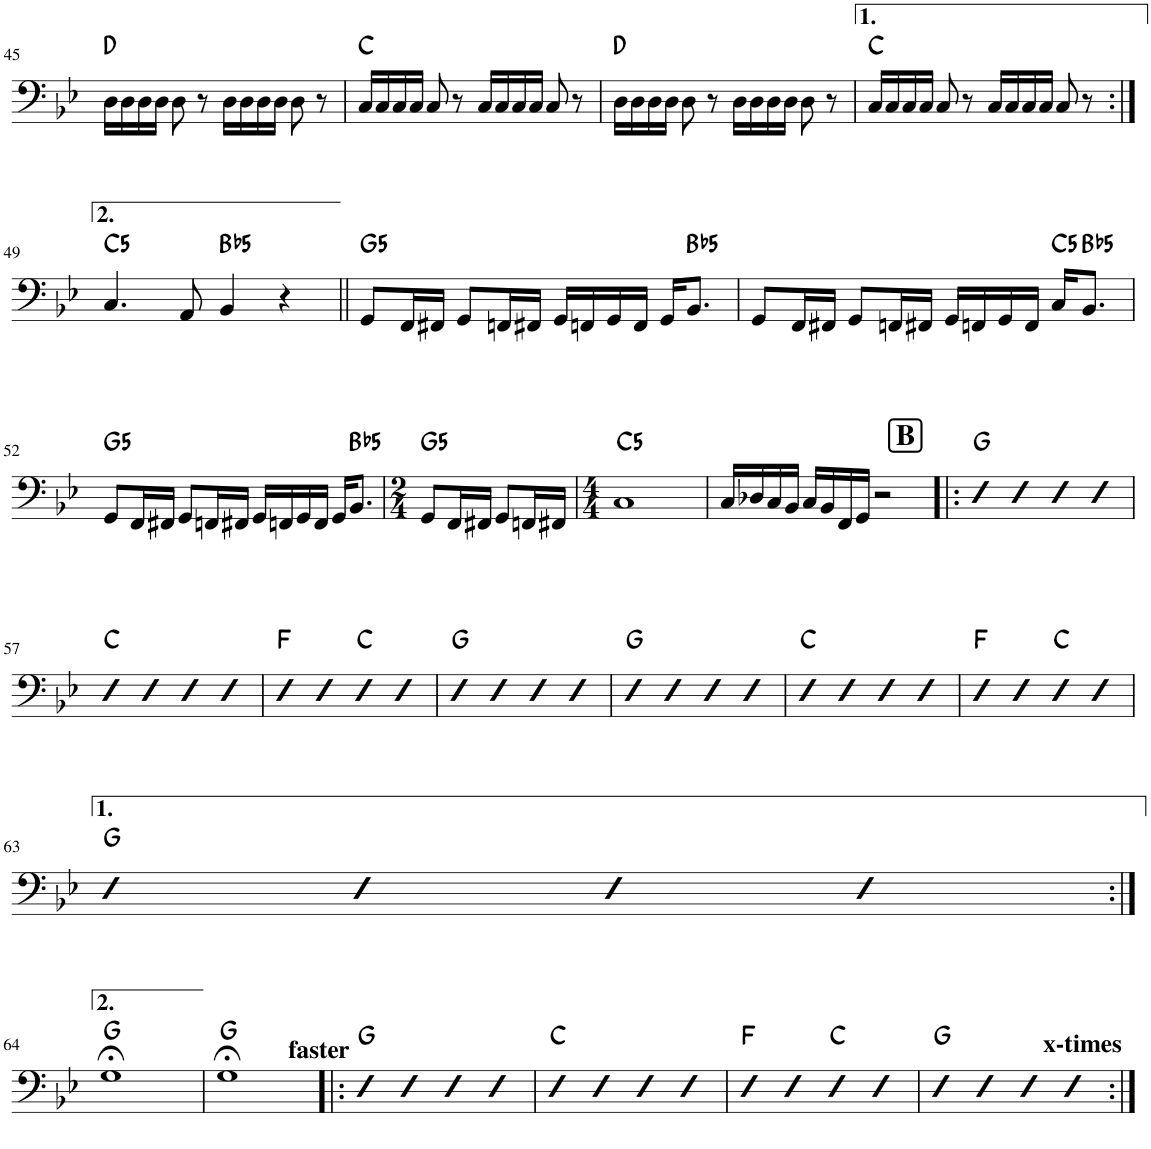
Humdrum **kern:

**kern	**harte
*part1	*part1
*staff1	*
*I"Akustinen basso	*
*I'Basso	*
!!LO:PB:g=z
*clefF4	*
*Trd7c12	*
*k[b-e-]	*
*M4/4	*
=45	=45
16D\LL	D:maj
16D\	.
16D\	.
16D\JJ	.
8D\	.
8r	.
16D\LL	.
16D\	.
16D\	.
16D\JJ	.
8D\	.
8r	.
=46	=46
16C/LL	C:maj
16C/	.
16C/	.
16C/JJ	.
8C/	.
8r	.
16C/LL	.
16C/	.
16C/	.
16C/JJ	.
8C/	.
8r	.
=47	=47
16D\LL	D:maj
16D\	.
16D\	.
16D\JJ	.
8D\	.
8r	.
16D\LL	.
16D\	.
16D\	.
16D\JJ	.
8D\	.
8r	.
=48	=48
16C/LL	C:maj
16C/	.
16C/	.
16C/JJ	.
8C/	.
8r	.
16C/LL	.
16C/	.
16C/	.
16C/JJ	.
8C/	.
8r	.
!!LO:LB:g=z
=49:|!	=49:|!
!	!LO:H:kt=5
4.C/	C:(1,5)
8AA/	.
!	!LO:H:kt=5
4BB-/	Bb:(1,5)
4r	.
=50||	=50||
!	!LO:H:kt=5
8GG/L	G:(1,5)
16FF/L	.
16FF#X/JJ	.
8GG/L	.
16FFn/L	.
16FF#X/JJ	.
16GG/LL	.
16FFn/	.
16GG/	.
16FF/JJ	.
16GG/KL	.
!	!LO:H:kt=5
8.BB-/J	Bb:(1,5)
=51	=51
8GG/L	.
16FF/L	.
16FF#X/JJ	.
8GG/L	.
16FFn/L	.
16FF#X/JJ	.
16GG/LL	.
16FFn/	.
16GG/	.
16FF/JJ	.
!	!LO:H:kt=5
16C/KL	C:(1,5)
!	!LO:H:kt=5
8.BB-/J	Bb:(1,5)
!!LO:LB:g=z
=52	=52
!	!LO:H:kt=5
8GG/L	G:(1,5)
16FF/L	.
16FF#X/JJ	.
8GG/L	.
16FFn/L	.
16FF#X/JJ	.
16GG/LL	.
16FFn/	.
16GG/	.
16FF/JJ	.
16GG/KL	.
!	!LO:H:kt=5
8.BB-/J	Bb:(1,5)
=53	=53
*M2/4	*
!	!LO:H:kt=5
8GG/L	G:(1,5)
16FF/L	.
16FF#X/JJ	.
8GG/L	.
16FFn/L	.
16FF#X/JJ	.
=54	=54
*M4/4	*
!	!LO:H:kt=5
1C	C:(1,5)
=55	=55
16C/LL	.
16D-X/	.
16C/	.
16BB-/JJ	.
16C/LL	.
16BB-/	.
16FF/	.
16GG/JJ	.
2r	.
!!LO:REH:place=s1:a:B:cj:fs=14:t=B
=56!|:	=56!|:
4E-	G:maj
4E-	.
4E-	.
4E-	.
!!LO:LB:g=z
=57	=57
4E-	C:maj
4E-	.
4E-	.
4E-	.
=58	=58
4E-	F:maj
4E-	.
4E-	C:maj
4E-	.
=59	=59
4E-	G:maj
4E-	.
4E-	.
4E-	.
=60	=60
4E-	G:maj
4E-	.
4E-	.
4E-	.
=61	=61
4E-	C:maj
4E-	.
4E-	.
4E-	.
=62	=62
4E-	F:maj
4E-	.
4E-	C:maj
4E-	.
!!LO:LB:g=z
=63	=63
4E-	G:maj
4E-	.
4E-	.
4E-	.
!!LO:LB:g=z
=64:|!	=64:|!
1G;<	G:maj
=65	=65
1G;<	G:maj
=66!|:	=66!|:
!LO:TX:a:B:t=faster	!
4E-	G:maj
4E-	.
4E-	.
4E-	.
=67	=67
4E-	C:maj
4E-	.
4E-	.
4E-	.
=68	=68
4E-	F:maj
4E-	.
4E-	C:maj
4E-	.
=69	=69
4E-	G:maj
4E-	.
4E-	.
!LO:TX:a:B:t=x-times	!
4E-	.
=:|!	=:|!
*-	*-
